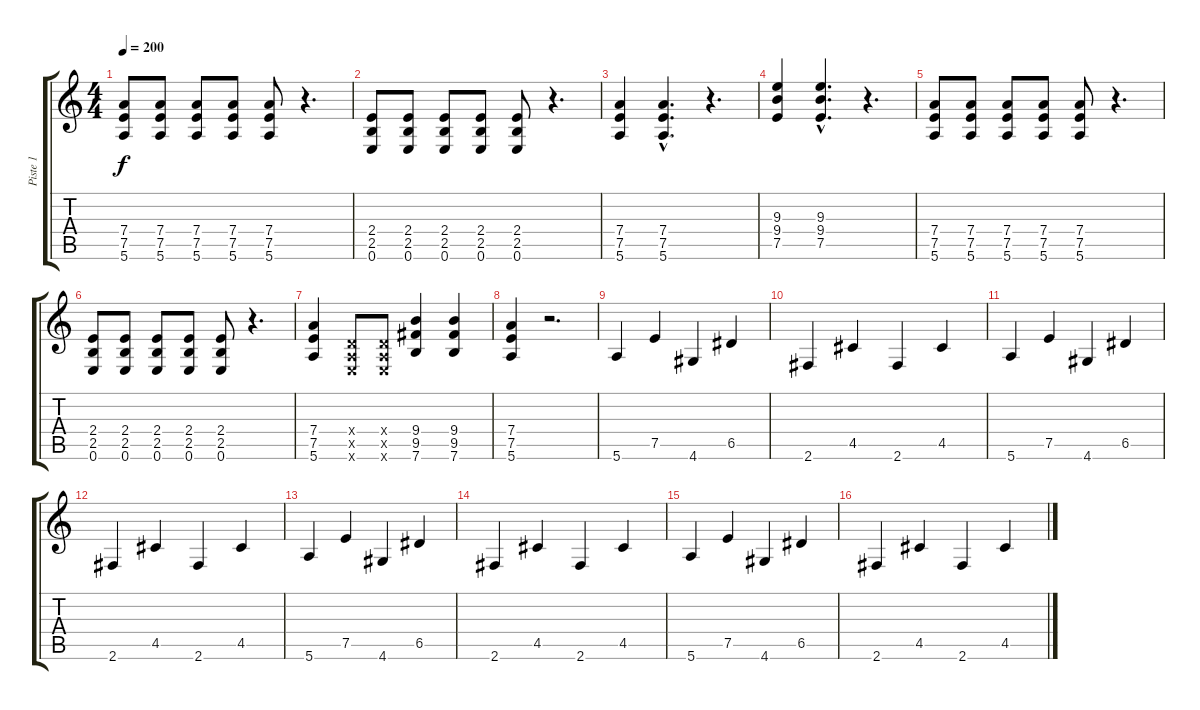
\track ("Piste 1" "Piste 1") {instrument distortionguitar}
\staff {score tabs}
\tuning (E4 B3 G3 D3 A2 E2) {hide}
\ts (4 4)
\tempo 200
\clef g2
\ks c
(7.4 7.5 5.6).8{dy f} (7.4 7.5 5.6).8 (7.4 7.5 5.6).8 (7.4 7.5 5.6).8 (7.4 7.5 5.6).8 r.4{d} |
(2.4 2.5 0.6).8 (2.4 2.5 0.6).8 (2.4 2.5 0.6).8 (2.4 2.5 0.6).8 (2.4 2.5 0.6).8 r.4{d} |
(7.4 7.5 5.6).4 (7.4{hac} 7.5{hac} 5.6{hac}).4{d} r.4{d} |
(9.3 9.4 7.5).4 (9.3{hac} 9.4{hac} 7.5{hac}).4{d} r.4{d} |
(7.4 7.5 5.6).8 (7.4 7.5 5.6).8 (7.4 7.5 5.6).8 (7.4 7.5 5.6).8 (7.4 7.5 5.6).8 r.4{d} |
(2.4 2.5 0.6).8 (2.4 2.5 0.6).8 (2.4 2.5 0.6).8 (2.4 2.5 0.6).8 (2.4 2.5 0.6).8 r.4{d} |
(7.4 7.5 5.6).4 (0.4{x} 0.5{x} 0.6{x}).8 (0.4{x} 0.5{x} 0.6{x}).8 (9.4 9.5 7.6).4 (9.4 9.5 7.6).4 |
(7.4 7.5 5.6).4 r.2{d} |
5.6.4 7.5.4 4.6.4 6.5.4 |
2.6.4 4.5.4 2.6.4 4.5.4 |
5.6.4 7.5.4 4.6.4 6.5.4 |
2.6.4 4.5.4 2.6.4 4.5.4 |
5.6.4 7.5.4 4.6.4 6.5.4 |
2.6.4 4.5.4 2.6.4 4.5.4 |
5.6.4 7.5.4 4.6.4 6.5.4 |
2.6.4 4.5.4 2.6.4 4.5.4
